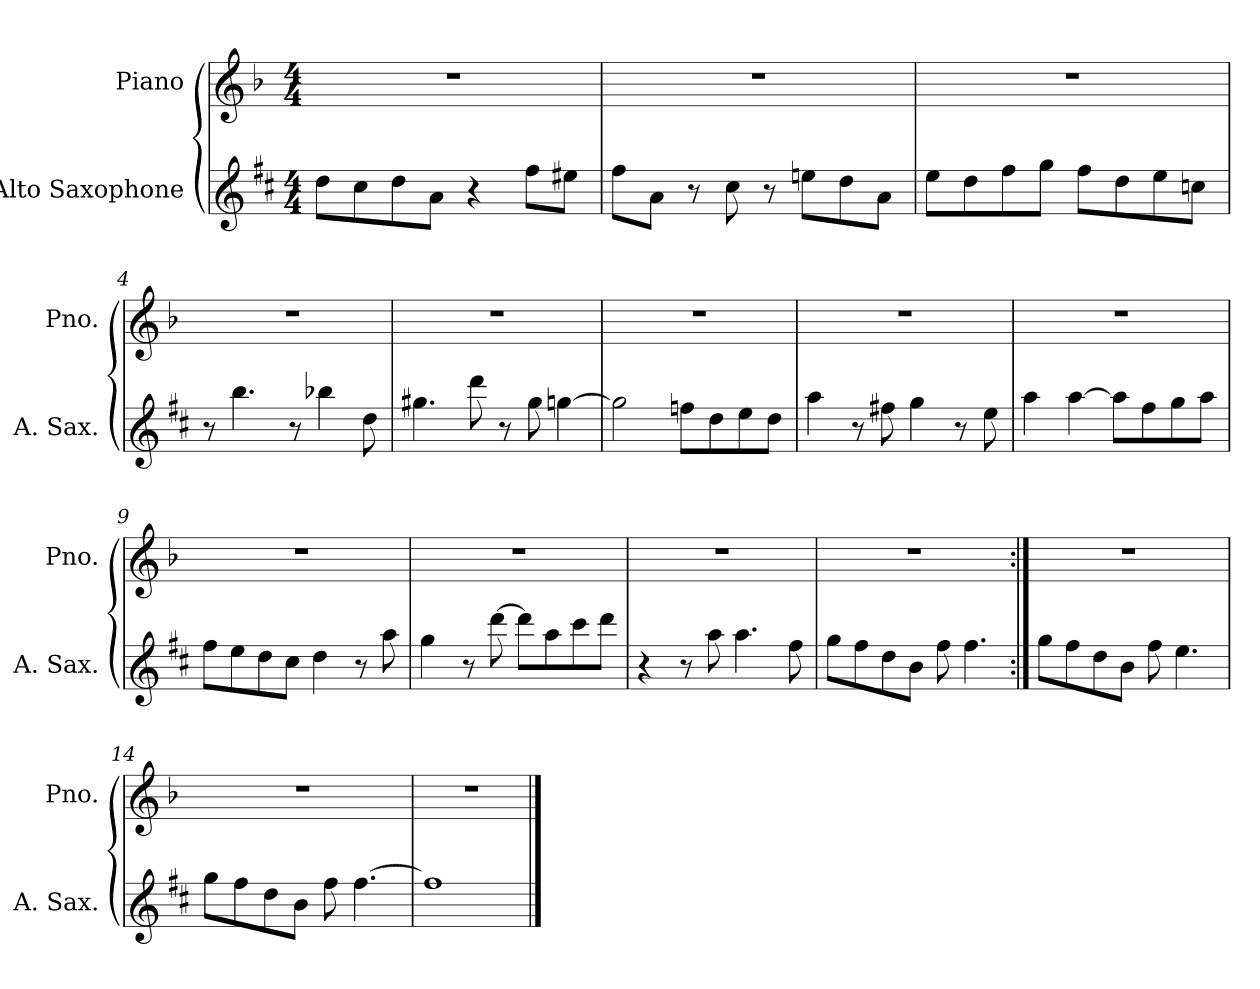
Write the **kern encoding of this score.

**kern	**kern
*part2	*part1
*staff2	*staff1
*I"Alto Saxophone	*I"Piano
*I'A. Sax.	*I'Pno.
*clefG2	*clefG2
*ITrd5c9	*
*k[b-]	*k[b-]
*M4/4	*M4/4
=1	=1
8f\L	1r
8e\	.
8f\	.
8c\J	.
4r	.
8a\L	.
8g#X\J	.
=2	=2
8a\L	1r
8c\J	.
8r	.
8e\	.
8r	.
8gn\L	.
8f\	.
8c\J	.
=3	=3
8g\L	1r
8f\	.
8a\	.
8b-\J	.
8a\L	.
8f\	.
8g\	.
8e-X\J	.
!!LO:LB:g=z
=4	=4
8r	1r
4.dd\	.
8r	.
4dd-X\	.
8f\	.
=5	=5
4.bn\	1r
8ff\	.
8r	.
8b\	.
[4b-X\	.
=6	=6
2b-\]	1r
8a-X\L	.
8f\	.
8g\	.
8f\J	.
!!LO:LB:g=z
=7	=7
4cc\	1r
8r	.
8an\	.
4b-\	.
8r	.
8g\	.
=8	=8
4cc\	1r
[4cc\	.
8cc\L]	.
8a\	.
8b-\	.
8cc\J	.
=9	=9
8a\L	1r
8g\	.
8f\	.
8e\J	.
4f\	.
8r	.
8cc\	.
!!LO:LB:g=z
=10	=10
4b-\	1r
8r	.
[8ff\	.
8ff\L]	.
8cc\	.
8ee\	.
8ff\J	.
=11	=11
4r	1r
8r	.
8cc\	.
4.cc\	.
8a\	.
=12	=12
8b-\L	1r
8a\	.
8f\	.
8d\J	.
8a\	.
4.a\	.
!!LO:LB:g=z
=13:|!	=13:|!
8b-\L	1r
8a\	.
8f\	.
8d\J	.
8a\	.
4.g\	.
=14	=14
8b-\L	1r
8a\	.
8f\	.
8d\J	.
8a\	.
[4.a\	.
=15	=15
1a]	1r
==	==
*-	*-
